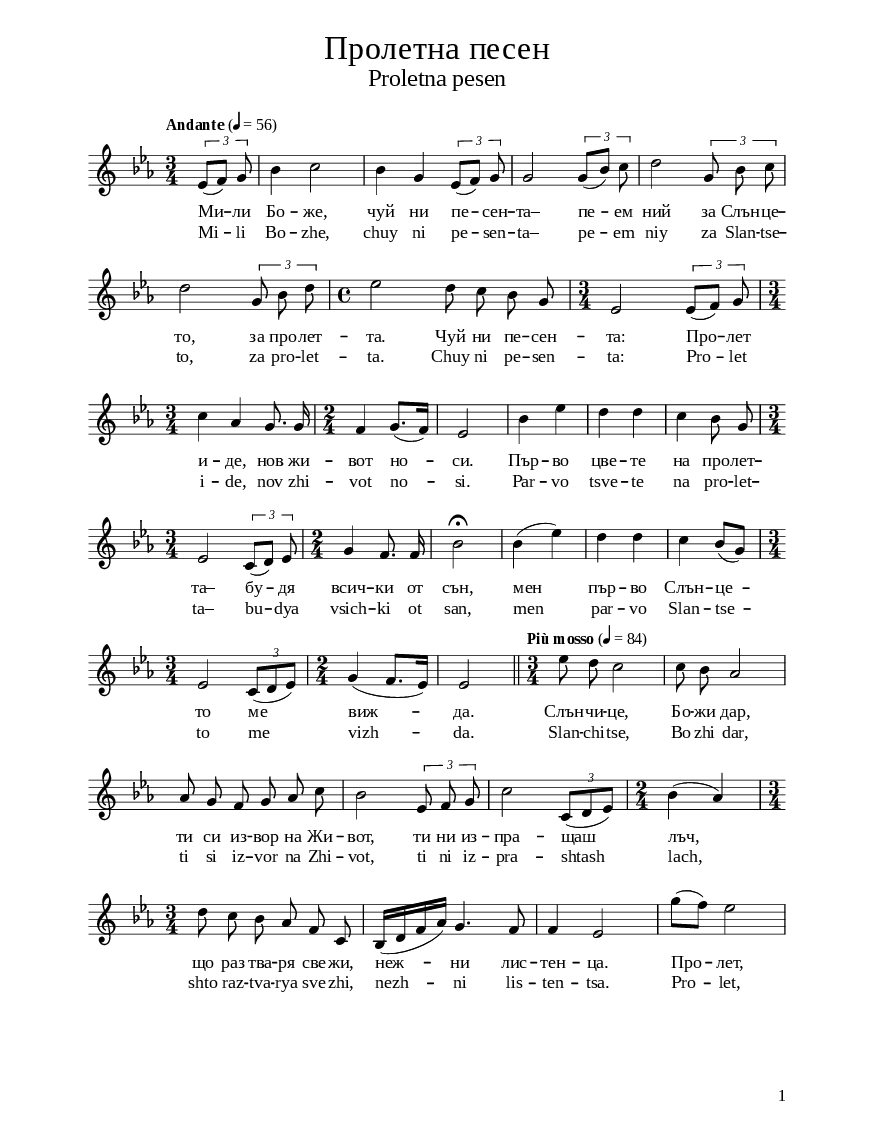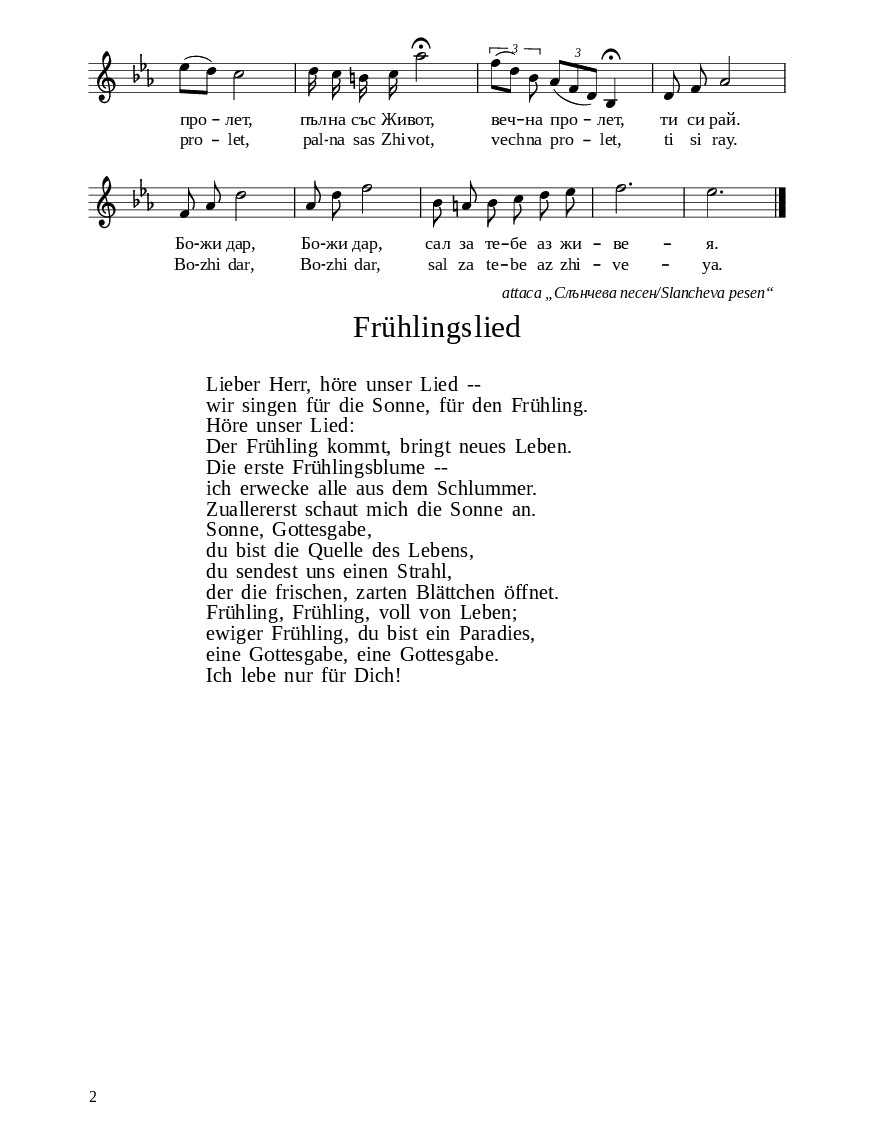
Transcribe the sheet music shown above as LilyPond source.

\version "2.22.1"

\include "include/globals.ily"

\bookpart {
  \include "include/bookpart-paper.ily"
  \score {
    \include "include/score-layout.ily"

    \new Voice \relative c' {
      \clef treble
      \key c \minor
      \time 3/4
      \tempoFunc "Andante" 4 "56"
      \autoBeamOff
      \partial 4
      \times 2/3 { es8 ( [  f8 ) ] g8 } | % 2
      bes4c2 | % 3
      bes4  g4
      \times 2/3  {
        es8 ( [  f8 ) ] g8
      }
      | % 4
      g2
      \times 2/3  {
        g8 ( [  bes8 ) ] c8
      }
      | % 5
      d2
      \tupletUp \times 2/3  {
        g,8   bes8  c8
      }
      \break
      | % 6
      d2
      \times 2/3  {
        g,8 bes8 d8
      }
      | % 7
      \time 4/4
      es2 d8 c8 bes8
      g8 | % 8
      \time 3/4  | % 8
      es2
      \times 2/3  {
        es8 ( [  f8 ) ] g8
      }
      | \time 3/4 % 9

      \break
      c4  as4  g8.  g16 |

      \time 2/4  |
      f4  g8. ( [  f16 ) ] | % 11
      es2 | % 12
      bes'4 es4  | % 13
      d4 d4 | % 14
      c4 bes8  g8 \break  | % 15
      \time 3/4  | % 15
      es2
      \times 2/3  {
        c8 ( [  d8 ) ] es8
      }
      | % 16
      \time 2/4  | % 16
      g4  f8.  f16 | % 17
      bes2 ^\fermata | % 18
      bes4 (es4 ) | % 19
      d4 d4 |
      c4  bes8 ( [  g8 ) ] \break | % 21
      \time 3/4  | % 21
      es2
      \times 2/3  {
        c8 ( [  d8  es8 ) ]
      }
      | % 22
      \time 2/4  | % 22
      g4 (  f8. [  es16 ) ] | % 23
      es2 \bar "||"
      \time 3/4  | % 24
      \tempoFunc "Più mosso" 4 "84" | % 24
      es'8 d8 c2 | % 25
      c8 bes8  as2 \break | % 26
      as8  g8  f8  g8  as8
      c8| % 27
      bes2
      \times 2/3  {
        es,8   f8  g8
      }
      | % 28
      c2
      \times 2/3  {
        c,8 ( [  d8  es8 ) ]
      }
      | % 29
      \time 2/4 bes'4 (  as4 ) | \break
      \time 3/4
      d8c8
      bes8  as8  f8  c8  bes16 (
      [  d16  f16  as16 ) ]  % 31
      g4.  f8  f4  % 32
      es2  | % 33
      g'8 ( [f8 ) ] es2 | \pageBreak % 34
      es8 ( [d8 ) ]c2 | % 35
      d16 c16 b16 c16
      as'2 ^\fermata | % 36
      \times 2/3  {
        f8 ( [d8 ) ] bes8
      }
      \times 2/3  {
        as8 ( [  f8  d8 ) ]
      }
      bes4 ^\fermata  | % 37
      d8 f8 as2 \break | % 38
      f8 as8  d2 | % 39
      as8  d8  f2 |
      bes,8 a8  bes8  c8
      d8  es8 | % 41
      f2. | % 42
      es2. \bar "|."

    }

    \addlyrics {
      Ми  -- ли Бо -- же, чуй ни пе
      -- сен -- та– пе -- ем ний
      за Слън -- це -- то, за про -- лет
      -- та. Чуй ни пе -- сен -- та: Про
      -- лет и -- де, нов жи -- вот но
      -- си. Пър -- во цве -- те на
      про -- лет -- та– бу  -- дя всич
      -- ки от сън, мен  пър -- во
      Слън -- це -- то ме   виж
      --  да. Слън -- чи -- це, Бо --
      жи дар, ти си из -- вор на Жи --
      вот, ти ни из -- пра -- щаш
      лъч,  що раз -- тва -- ря све --
      жи, неж --   ни лис -- тен
      -- ца. Про -- лет, про -- лет,
      пъл -- на със Жи -- вот, веч  --
      на про --  лет, ти си рай.
      Бо -- жи дар, Бо -- жи дар, сал
      за те -- бе аз жи -- ве -- я.}
      \addlyrics { Mi  -- li Bo -- zhe, chuy ni pe
      -- sen -- ta– pe -- em niy
      za Slan -- tse -- to, za pro -- let
      -- ta. Chuy ni pe -- sen -- ta: Pro
      -- let i -- de, nov zhi -- vot no
      -- si. Par -- vo tsve -- te na
      pro -- let -- ta– bu  -- dya vsich
      -- ki ot san, men  par -- vo
      Slan -- tse -- to me   vizh
      --  da. Slan -- chi -- tse, Bo --
      zhi dar, ti si iz -- vor na Zhi --
      vot, ti ni iz -- pra -- shtash
      lach,  shto raz -- tva -- rya sve --
      zhi, nezh --   ni lis -- ten
      -- tsa. Pro -- let, pro -- let,
      pal -- na sas Zhi -- vot, vech  --
      na pro --  let, ti si ray.
      Bo -- zhi dar, Bo -- zhi dar, sal
      za te -- be az zhi -- ve -- ya.}

      \header {
        title = \titleFunc "Пролетна песен" "Proletna pesen"
      }

      \midi{}

    } % score

    \markup \italic \dc-one-nobold "attaca „Слънчева песен/Slancheva pesen“"
    

    % include foreign translation(s) of the song
    \version "2.20.0"

\markup \fill-line { \fontsize #6 "Frühlingslied" }
\markup \null
\markup \null
\markup \fontsize #+2.5 {
  \hspace #10
  \override #'(baseline-skip . 2)

  \column {
    \line { " " }

    \line { " " Lieber Herr, höre unser Lied -- }

    \line { " " wir singen für die Sonne, für den Frühling. }

    \line { " " Höre unser Lied: }

    \line { " " Der Frühling kommt, bringt neues Leben.  }

    \line { " " Die erste Frühlingsblume --  }

    \line { " " ich erwecke alle aus dem Schlummer.  }

    \line { " " Zuallererst schaut mich die Sonne an. }

    \line { " " Sonne, Gottesgabe,  }

    \line { " " du bist die Quelle des Lebens,  }

    \line { " " du sendest uns einen Strahl,  }

    \line { " " der die frischen, zarten Blättchen öffnet. }

    \line { " " Frühling, Frühling, voll von Leben;  }

    \line { " " ewiger Frühling, du bist ein Paradies,  }

    \line { " " eine Gottesgabe, eine Gottesgabe. }

    \line { " " Ich lebe nur für Dich! }

  }
}


  } % bookpart
